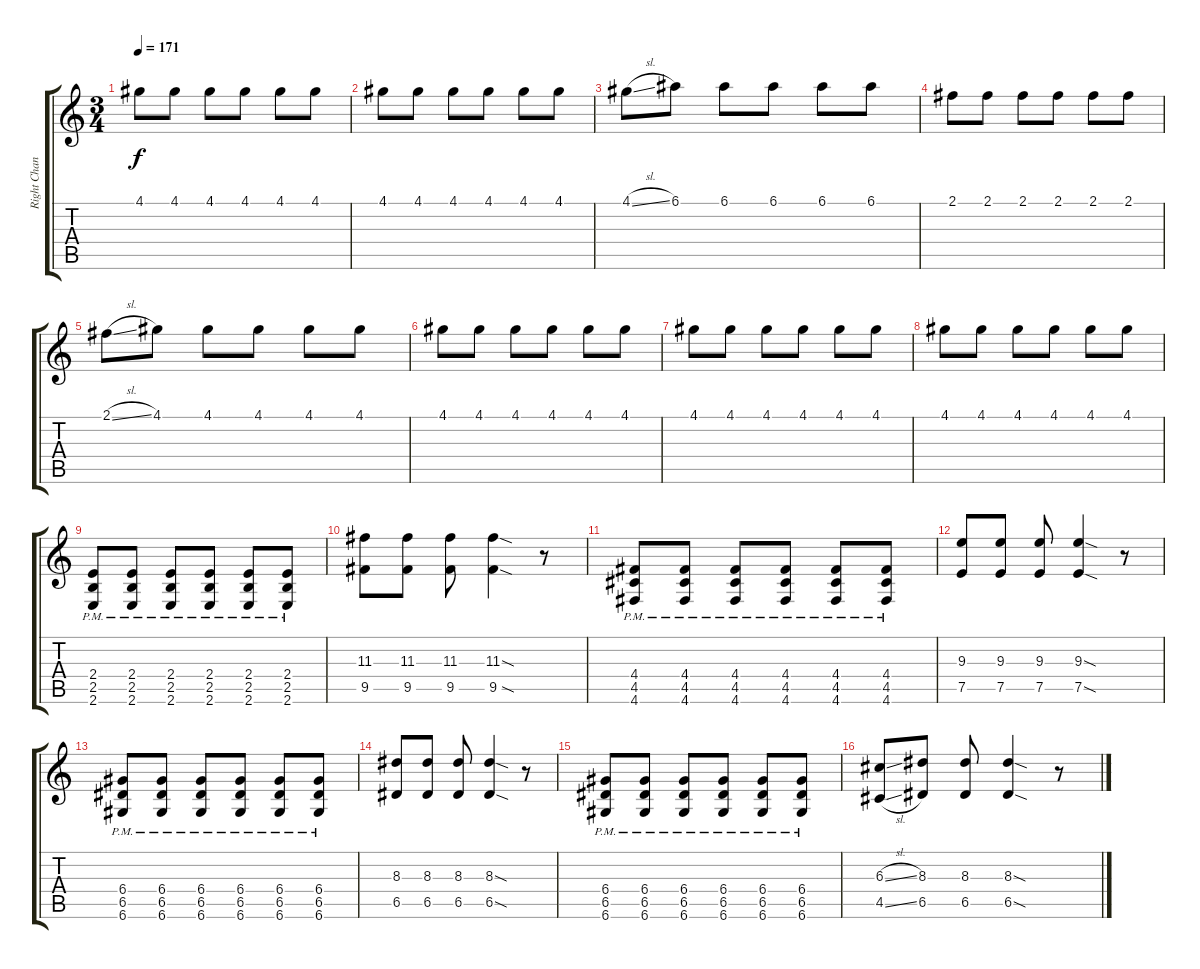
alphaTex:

\track ("Right Channel" "Right Chan") {instrument distortionguitar}
\staff {score tabs}
\tuning (E4 B3 G3 D3 A2 D2) {hide}
\ts (3 4)
\tempo 171
\clef g2
\ks c
4.1.8{dy f} 4.1.8 4.1.8 4.1.8 4.1.8 4.1.8 |
4.1.8 4.1.8 4.1.8 4.1.8 4.1.8 4.1.8 |
4.1{sl}.8 6.1.8 6.1.8 6.1.8 6.1.8 6.1.8 |
2.1.8 2.1.8 2.1.8 2.1.8 2.1.8 2.1.8 |
2.1{sl}.8 4.1.8 4.1.8 4.1.8 4.1.8 4.1.8 |
4.1.8 4.1.8 4.1.8 4.1.8 4.1.8 4.1.8 |
4.1.8 4.1.8 4.1.8 4.1.8 4.1.8 4.1.8 |
4.1.8 4.1.8 4.1.8 4.1.8 4.1.8 4.1.8 |
(2.4{pm} 2.5{pm} 2.6{pm}).8 (2.4{pm} 2.5{pm} 2.6{pm}).8 (2.4{pm} 2.5{pm} 2.6{pm}).8 (2.4{pm} 2.5{pm} 2.6{pm}).8 (2.4{pm} 2.5{pm} 2.6{pm}).8 (2.4{pm} 2.5{pm} 2.6{pm}).8 |
(11.3 9.5).8 (11.3 9.5).8 (11.3 9.5).8 (11.3{sod} 9.5{sod}).4 r.8 |
(4.4{pm} 4.5{pm} 4.6{pm}).8 (4.4{pm} 4.5{pm} 4.6{pm}).8 (4.4{pm} 4.5{pm} 4.6{pm}).8 (4.4{pm} 4.5{pm} 4.6{pm}).8 (4.4{pm} 4.5{pm} 4.6{pm}).8 (4.4{pm} 4.5{pm} 4.6{pm}).8 |
(9.3 7.5).8 (9.3 7.5).8 (9.3 7.5).8 (9.3{sod} 7.5{sod}).4 r.8 |
(6.4{pm} 6.5{pm} 6.6{pm}).8 (6.4{pm} 6.5{pm} 6.6{pm}).8 (6.4{pm} 6.5{pm} 6.6{pm}).8 (6.4{pm} 6.5{pm} 6.6{pm}).8 (6.4{pm} 6.5{pm} 6.6{pm}).8 (6.4{pm} 6.5{pm} 6.6{pm}).8 |
(8.3 6.5).8 (8.3 6.5).8 (8.3 6.5).8 (8.3{sod} 6.5{sod}).4 r.8 |
(6.4{pm} 6.5{pm} 6.6{pm}).8 (6.4{pm} 6.5{pm} 6.6{pm}).8 (6.4{pm} 6.5{pm} 6.6{pm}).8 (6.4{pm} 6.5{pm} 6.6{pm}).8 (6.4{pm} 6.5{pm} 6.6{pm}).8 (6.4{pm} 6.5{pm} 6.6{pm}).8 |
(6.3{sl} 4.5{sl}).8 (8.3 6.5).8 (8.3 6.5).8 (8.3{sod} 6.5{sod}).4 r.8
